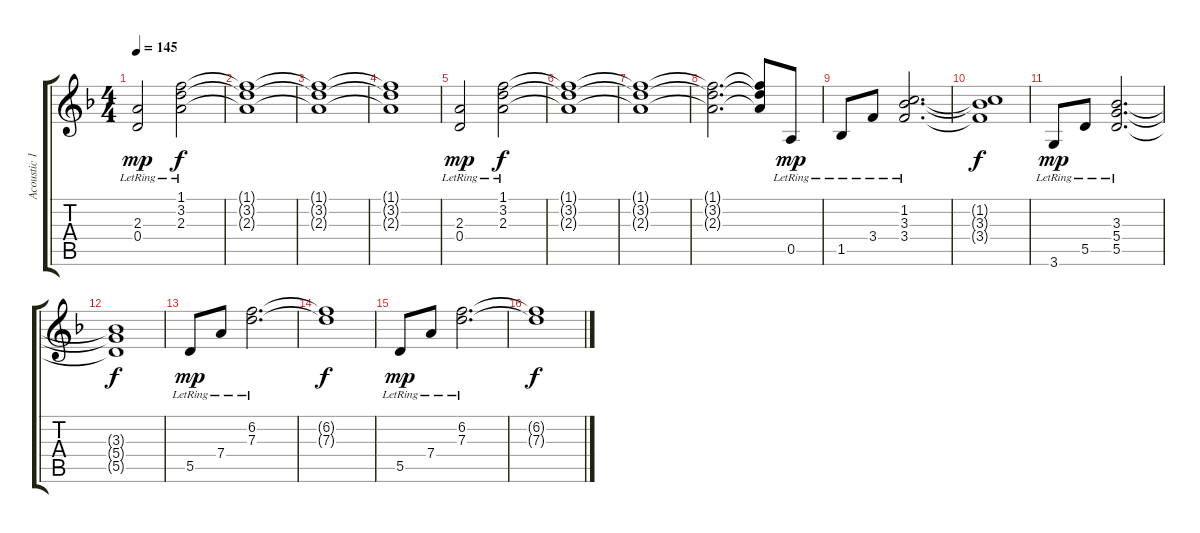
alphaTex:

\track ("Acoustic 1" "Acoustic 1") {instrument acousticguitarnylon}
\staff {score tabs}
\tuning (E4 B3 G3 D3 A2 E2) {hide}
\ts (4 4)
\tempo 145
\clef g2
\ks f
(2.3{lr} 0.4{lr}).2{dy mp} (1.1{lr} 3.2{lr} 2.3{lr}).2{dy f} |
(1.1{t} 3.2{t} 2.3{t}).1 |
(1.1{t} 3.2{t} 2.3{t}).1 |
(1.1{t} 3.2{t} 2.3{t}).1 |
(2.3{lr} 0.4{lr}).2{dy mp} (1.1{lr} 3.2{lr} 2.3{lr}).2{dy f} |
(1.1{t} 3.2{t} 2.3{t}).1 |
(1.1{t} 3.2{t} 2.3{t}).1 |
(1.1{t} 3.2{t} 2.3{t}).2{d} (1.1{t} 3.2{t} 2.3{t}).8 0.5{lr}.8{dy mp} |
1.5{lr}.8 3.4{lr}.8 (1.2{lr} 3.3{lr} 3.4{lr}).2{d} |
(1.2{t} 3.3{t} 3.4{t}).1{dy f} |
3.6{lr}.8{dy mp} 5.5{lr}.8 (3.3{lr} 5.4{lr} 5.5{lr}).2{d} |
(3.3{t} 5.4{t} 5.5{t}).1{dy f} |
5.5{lr}.8{dy mp} 7.4{lr}.8 (6.2{lr} 7.3{lr}).2{d} |
(6.2{t} 7.3{t}).1{dy f} |
5.5{lr}.8{dy mp} 7.4{lr}.8 (6.2{lr} 7.3{lr}).2{d} |
(6.2{t} 7.3{t}).1{dy f}
